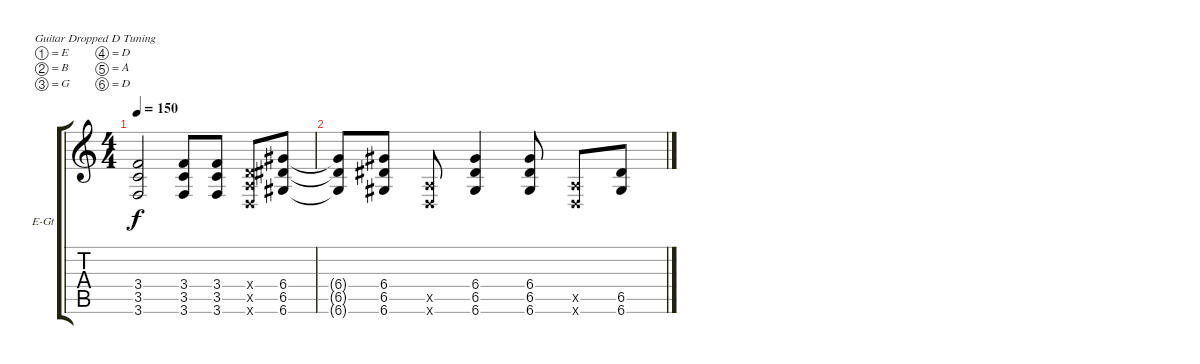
\defaultSystemsLayout 4
\bracketExtendMode groupsimilarinstruments
\firstSystemTrackNameOrientation horizontal
\otherSystemsTrackNameOrientation horizontal
\track ("Electric Guitar" "E-Gt") {instrument distortionguitar}
\staff {score tabs}
\tuning (E4 B3 G3 D3 A2 D2)
\ts (4 4)
\tempo 150
\clef g2
\ks c
(3.6 3.5 3.4).2{dy f} (3.6 3.5 3.4).8 (3.4 3.5 3.6).8 (0.6{x} 0.5{x} 0.4{x}).8 (6.6 6.5 6.4).8 |
(6.4{t} 6.5{t} 6.6{t}).8 (6.6 6.5 6.4).8 (0.6{x} 0.5{x}).8 (6.6 6.5 6.4).4 (6.4 6.5 6.6).8 (0.6{x} 0.5{x}).8 (6.5 6.6).8
